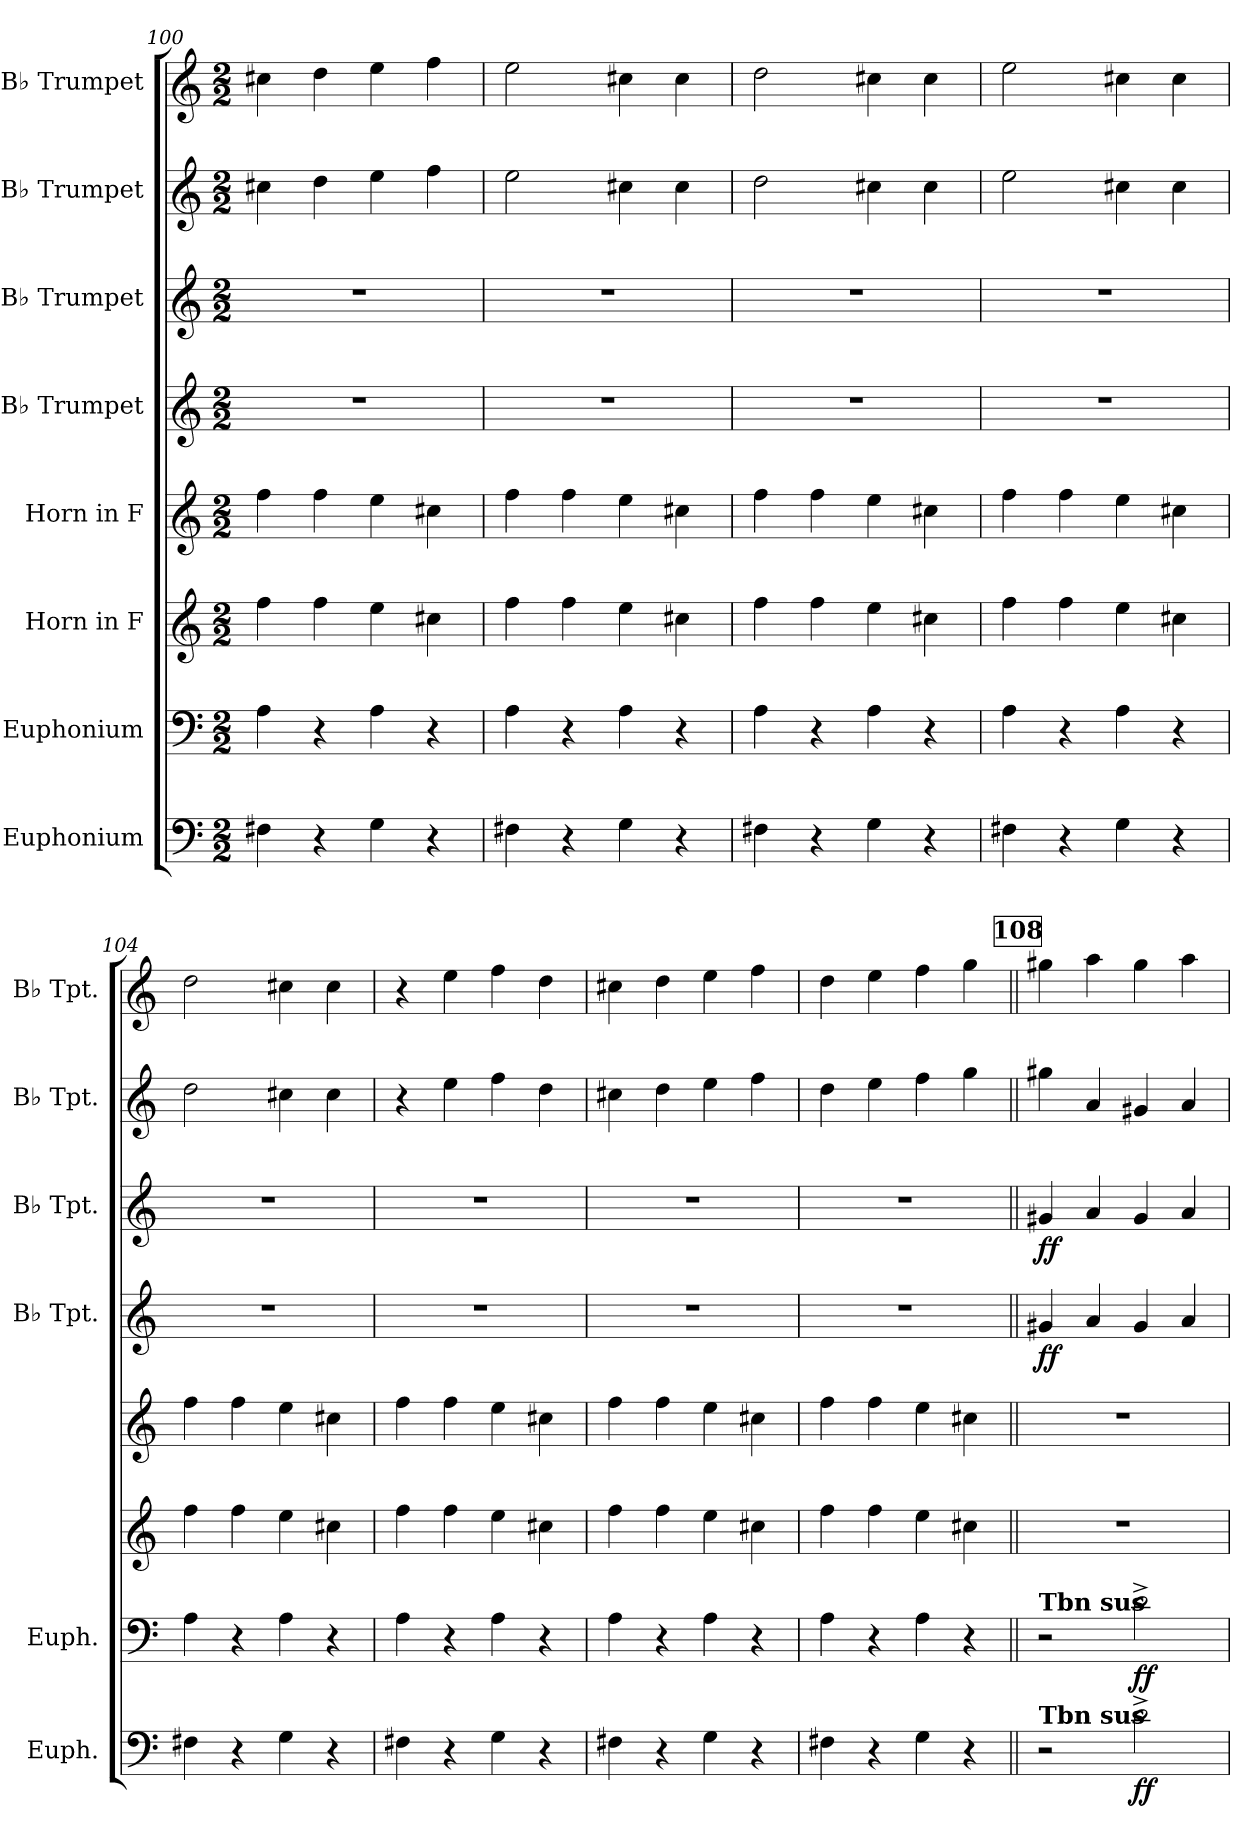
**kern	**dynam	**kern	**dynam	**kern	**kern	**kern	**dynam	**kern	**dynam	**kern	**kern
*part8	*part8	*part7	*part7	*part6	*part5	*part4	*part4	*part3	*part3	*part2	*part1
*staff8	*staff8	*staff7	*staff7	*staff6	*staff5	*staff4	*staff4	*staff3	*staff3	*staff2	*staff1
*I"Euphonium	*	*I"Euphonium	*	*I"Horn in F	*I"Horn in F	*I"B♭ Trumpet	*	*I"B♭ Trumpet	*	*I"B♭ Trumpet	*I"B♭ Trumpet
*I'Euph.	*	*I'Euph.	*	*	*	*I'B♭ Tpt.	*	*I'B♭ Tpt.	*	*I'B♭ Tpt.	*I'B♭ Tpt.
*clefF4	*	*clefF4	*	*clefG2	*clefG2	*clefG2	*	*clefG2	*	*clefG2	*clefG2
*	*	*	*	*ITrd4c7	*ITrd4c7	*ITrd1c2	*	*ITrd1c2	*	*ITrd1c2	*ITrd1c2
*k[]	*	*k[]	*	*k[b-]	*k[b-]	*k[b-e-]	*	*k[b-e-]	*	*k[b-e-]	*k[b-e-]
*M2/2	*	*M2/2	*	*M2/2	*M2/2	*M2/2	*	*M2/2	*	*M2/2	*M2/2
=100	=100	=100	=100	=100	=100	=100	=100	=100	=100	=100	=100
4F#X\	.	4A\	.	4b-\	4b-\	1r	.	1r	.	4bn\	4bn\
4r	.	4r	.	4b-\	4b-\	.	.	.	.	4cc\	4cc\
4G\	.	4A\	.	4a\	4a\	.	.	.	.	4dd\	4dd\
4r	.	4r	.	4f#X\	4f#X\	.	.	.	.	4ee-\	4ee-\
!!LO:PB:g=z
=101	=101	=101	=101	=101	=101	=101	=101	=101	=101	=101	=101
4F#X\	.	4A\	.	4b-\	4b-\	1r	.	1r	.	2dd\	2dd\
4r	.	4r	.	4b-\	4b-\	.	.	.	.	.	.
4G\	.	4A\	.	4a\	4a\	.	.	.	.	4bn\	4bn\
4r	.	4r	.	4f#X\	4f#X\	.	.	.	.	4b\	4b\
=102	=102	=102	=102	=102	=102	=102	=102	=102	=102	=102	=102
4F#X\	.	4A\	.	4b-\	4b-\	1r	.	1r	.	2cc\	2cc\
4r	.	4r	.	4b-\	4b-\	.	.	.	.	.	.
4G\	.	4A\	.	4a\	4a\	.	.	.	.	4bn\	4bn\
4r	.	4r	.	4f#X\	4f#X\	.	.	.	.	4b\	4b\
=103	=103	=103	=103	=103	=103	=103	=103	=103	=103	=103	=103
4F#X\	.	4A\	.	4b-\	4b-\	1r	.	1r	.	2dd\	2dd\
4r	.	4r	.	4b-\	4b-\	.	.	.	.	.	.
4G\	.	4A\	.	4a\	4a\	.	.	.	.	4bn\	4bn\
4r	.	4r	.	4f#X\	4f#X\	.	.	.	.	4b\	4b\
=104	=104	=104	=104	=104	=104	=104	=104	=104	=104	=104	=104
4F#X\	.	4A\	.	4b-\	4b-\	1r	.	1r	.	2cc\	2cc\
4r	.	4r	.	4b-\	4b-\	.	.	.	.	.	.
4G\	.	4A\	.	4a\	4a\	.	.	.	.	4bn\	4bn\
4r	.	4r	.	4f#X\	4f#X\	.	.	.	.	4b\	4b\
=105	=105	=105	=105	=105	=105	=105	=105	=105	=105	=105	=105
4F#X\	.	4A\	.	4b-\	4b-\	1r	.	1r	.	4r	4r
4r	.	4r	.	4b-\	4b-\	.	.	.	.	4dd\	4dd\
4G\	.	4A\	.	4a\	4a\	.	.	.	.	4ee-\	4ee-\
4r	.	4r	.	4f#X\	4f#X\	.	.	.	.	4cc\	4cc\
=106	=106	=106	=106	=106	=106	=106	=106	=106	=106	=106	=106
4F#X\	.	4A\	.	4b-\	4b-\	1r	.	1r	.	4bn\	4bn\
4r	.	4r	.	4b-\	4b-\	.	.	.	.	4cc\	4cc\
4G\	.	4A\	.	4a\	4a\	.	.	.	.	4dd\	4dd\
4r	.	4r	.	4f#X\	4f#X\	.	.	.	.	4ee-\	4ee-\
=107	=107	=107	=107	=107	=107	=107	=107	=107	=107	=107	=107
4F#X\	.	4A\	.	4b-\	4b-\	1r	.	1r	.	4cc\	4cc\
4r	.	4r	.	4b-\	4b-\	.	.	.	.	4dd\	4dd\
4G\	.	4A\	.	4a\	4a\	.	.	.	.	4ee-\	4ee-\
4r	.	4r	.	4f#X\	4f#X\	.	.	.	.	4ff\	4ff\
!!LO:LB:g=z
!!LO:REH:place=s1:a:B:fs=14:t=108
=108||	=108||	=108||	=108||	=108||	=108||	=108||	=108||	=108||	=108||	=108||	=108||
!	!	!LO:TX:a:B:t=Tbn sus	!	!	!	!	!	!	!	!	!
!LO:TX:a:B:t=Tbn sus	!	!	!	!	!	!	!	!	!	!	!
!	!	!	!	!	!	!	!LO:DY:b	!	!LO:DY:b	!	!
2r	.	2r	.	1r	1r	4f#X/	ff	4f#X/	ff	4ff#X\	4ff#X\
.	.	.	.	.	.	4g/	.	4g/	.	4g/	4gg\
!	!LO:DY:b	!	!LO:DY:b	!	!	!	!	!	!	!	!
2d^\	ff	2d^\	ff	.	.	4f#/	.	4f#/	.	4f#X/	4ff#\
.	.	.	.	.	.	4g/	.	4g/	.	4g/	4gg\
=	=	=	=	=	=	=	=	=	=	=	=
*-	*-	*-	*-	*-	*-	*-	*-	*-	*-	*-	*-
